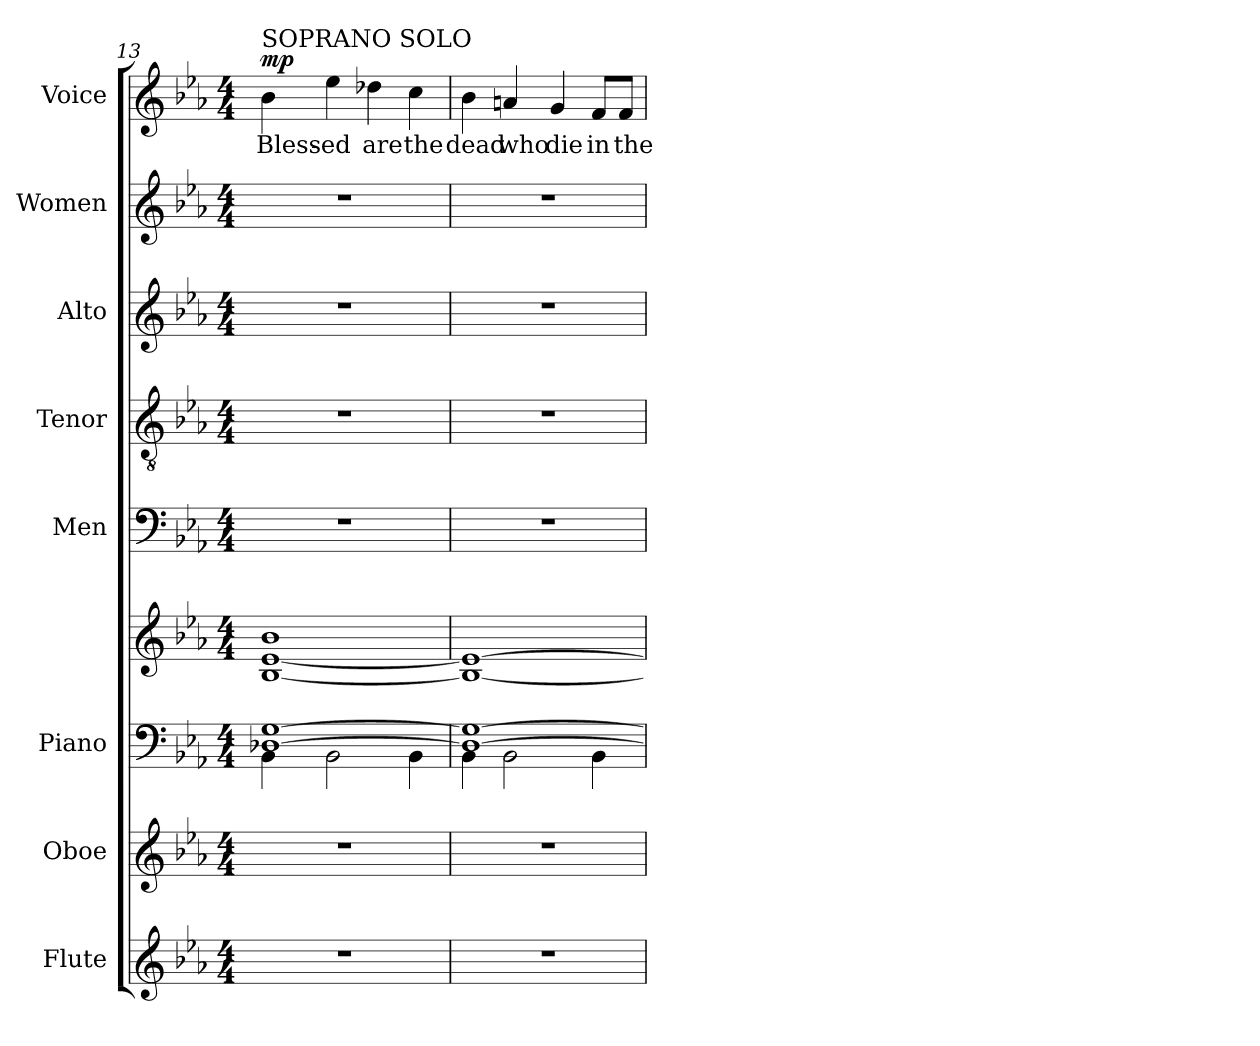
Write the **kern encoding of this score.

**kern	**kern	**kern	**kern	**kern	**kern	**kern	**kern	**kern	**text	**dynam
*part8	*part7	*part6	*part6	*part5	*part4	*part3	*part2	*part1	*part1	*part1
*staff9	*staff8	*staff7	*staff6	*staff5	*staff4	*staff3	*staff2	*staff1	*staff1	*staff1
*I"Flute	*I"Oboe	*I"Piano	*	*I"Men	*I"Tenor	*I"Alto	*I"Women	*I"Voice	*	*
*I'Fl	*I'Ob	*I'Pno.	*	*I'M.	*I'T.	*I'A.	*I'W.	*I'Vo.	*	*
*clefG2	*clefG2	*clefF4	*clefG2	*clefF4	*clefGv2	*clefG2	*clefG2	*clefG2	*	*
*k[b-e-a-]	*k[b-e-a-]	*k[b-e-a-]	*k[b-e-a-]	*k[b-e-a-]	*k[b-e-a-]	*k[b-e-a-]	*k[b-e-a-]	*k[b-e-a-]	*	*
*M4/4	*M4/4	*M4/4	*M4/4	*M4/4	*M4/4	*M4/4	*M4/4	*M4/4	*	*
=13	=13	=13	=13	=13	=13	=13	=13	=13	=13	=13
*	*	*^	*	*	*	*	*	*	*	*
!	!	!	!	!	!	!	!	!	!LO:TX:a:t=SOPRANO SOLO	!	!
!	!	!	!	!	!	!	!	!	!	!LO:LY:b	!LO:DY:a
1r	1r	[1D-X [1G	4BB-\	[1B- [1e- 1b-	1r	1r	1r	1r	4b-\	Bless-	mp
!	!	!	!	!	!	!	!	!	!	!LO:LY:b	!
.	.	.	2BB-\	.	.	.	.	.	4ee-\	-ed	.
!	!	!	!	!	!	!	!	!	!	!LO:LY:b	!
.	.	.	.	.	.	.	.	.	4dd-X\	are	.
!	!	!	!	!	!	!	!	!	!	!LO:LY:b	!
.	.	.	4BB-\	.	.	.	.	.	4cc\	the	.
=14	=14	=14	=14	=14	=14	=14	=14	=14	=14	=14	=14
!	!	!	!	!	!	!	!	!	!	!LO:LY:b	!
1r	1r	1D-_ 1G_	4BB-\	1B-_ 1e-_	1r	1r	1r	1r	4b-\	dead	.
!	!	!	!	!	!	!	!	!	!	!LO:LY:b	!
.	.	.	2BB-\	.	.	.	.	.	4an/	who	.
!	!	!	!	!	!	!	!	!	!	!LO:LY:b	!
.	.	.	.	.	.	.	.	.	4g/	die	.
!	!	!	!	!	!	!	!	!	!	!LO:LY:b	!
.	.	.	4BB-\	.	.	.	.	.	8f/L	in	.
!	!	!	!	!	!	!	!	!	!	!LO:LY:b	!
.	.	.	.	.	.	.	.	.	8f/J	the	.
*	*	*v	*v	*	*	*	*	*	*	*	*
=	=	=	=	=	=	=	=	=	=	=
*-	*-	*-	*-	*-	*-	*-	*-	*-	*-	*-
